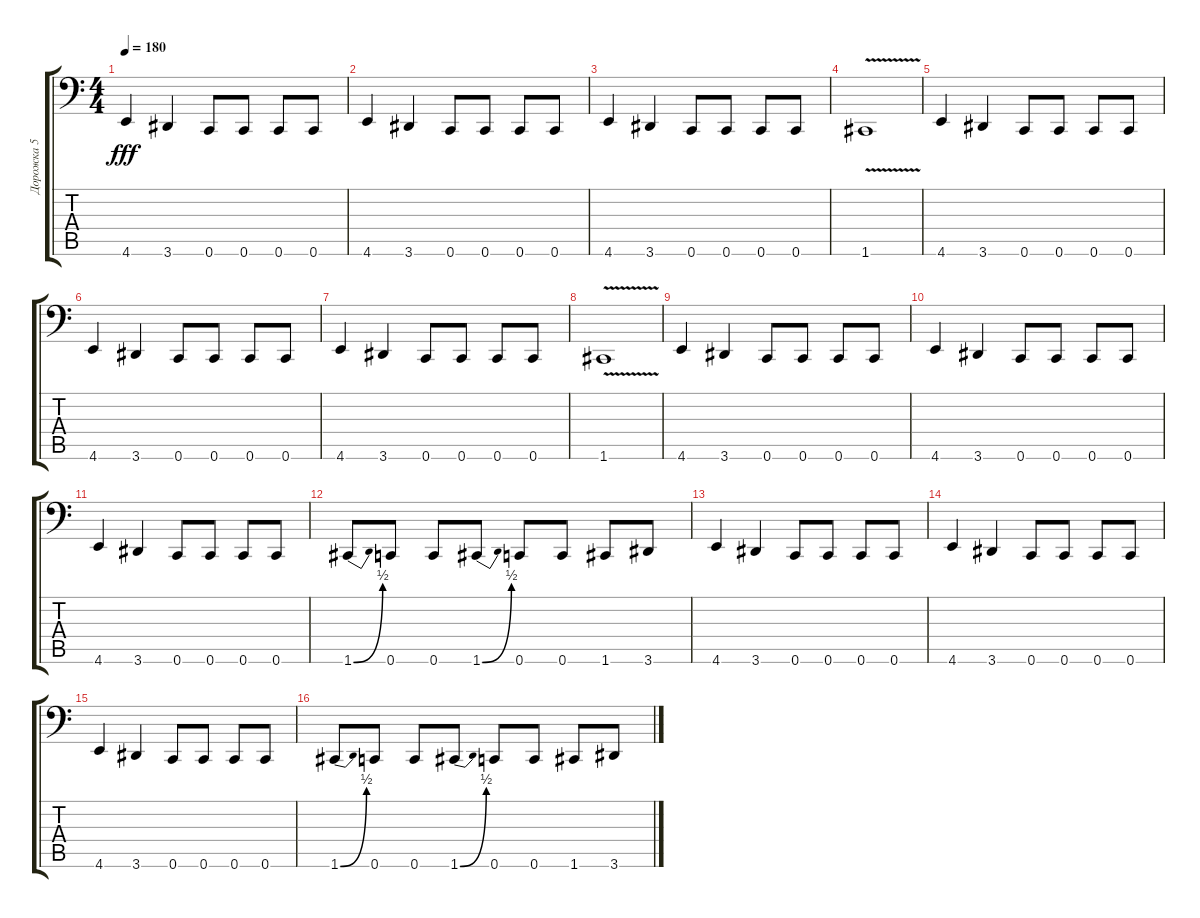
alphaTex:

\track ("Дорожка 5" "Дорожка 5") {instrument electricbasspick}
\staff {score tabs}
\tuning (D3 A2 F2 C2 G1 C1) {hide}
\ts (4 4)
\tempo 180
\clef f4
\ks c
4.6.4{dy fff} 3.6.4 0.6.8 0.6.8 0.6.8 0.6.8 |
4.6.4 3.6.4 0.6.8 0.6.8 0.6.8 0.6.8 |
4.6.4 3.6.4 0.6.8 0.6.8 0.6.8 0.6.8 |
1.6{v}.1 |
4.6.4 3.6.4 0.6.8 0.6.8 0.6.8 0.6.8 |
4.6.4 3.6.4 0.6.8 0.6.8 0.6.8 0.6.8 |
4.6.4 3.6.4 0.6.8 0.6.8 0.6.8 0.6.8 |
1.6{v}.1 |
4.6.4 3.6.4 0.6.8 0.6.8 0.6.8 0.6.8 |
4.6.4 3.6.4 0.6.8 0.6.8 0.6.8 0.6.8 |
4.6.4 3.6.4 0.6.8 0.6.8 0.6.8 0.6.8 |
1.6{be (bend 0 0 60 2)}.8 0.6.8 0.6.8 1.6{be (bend 0 0 60 2)}.8 0.6.8 0.6.8 1.6.8 3.6.8 |
4.6.4 3.6.4 0.6.8 0.6.8 0.6.8 0.6.8 |
4.6.4 3.6.4 0.6.8 0.6.8 0.6.8 0.6.8 |
4.6.4 3.6.4 0.6.8 0.6.8 0.6.8 0.6.8 |
1.6{be (bend 0 0 60 2)}.8 0.6.8 0.6.8 1.6{be (bend 0 0 60 2)}.8 0.6.8 0.6.8 1.6.8 3.6.8
